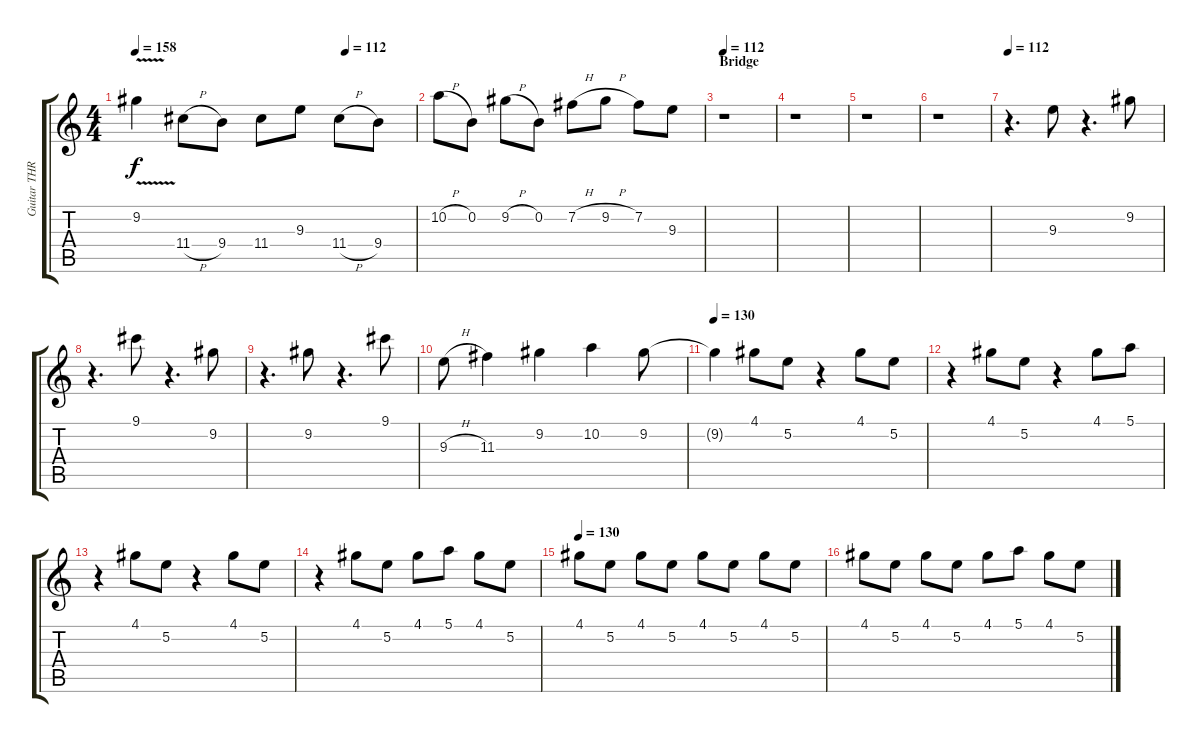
\track ("Guitar THREE" "Guitar THR") {instrument distortionguitar}
\staff {score tabs}
\tuning (E4 B3 G3 D3 A2 E2) {hide}
\ts (4 4)
\tempo 158
\tempo (112 0.75)
\clef g2
\ks c
9.2{v}.4{dy f} 11.4{h}.8 9.4.8 11.4.8 9.3.8 11.4{h}.8 9.4.8 |
10.2{h}.8 0.2.8 9.2{h}.8 0.2.8 7.2{h}.8 9.2{h}.8 7.2.8 9.3.8 |
\section ("" "Bridge")
\tempo 112
r.1 |
r.1 |
r.1 |
r.1 |
\tempo 112
r.4{d balance 8 instrument electricguitarclean} 9.3.8 r.4{d} 9.2.8 |
r.4{d} 9.1.8 r.4{d} 9.2.8 |
r.4{d} 9.2.8 r.4{d} 9.1.8 |
9.3{h}.8 11.3.4 9.2.4 10.2.4 9.2.8 |
\tempo 130
9.2{t}.4{volume 12 balance 8 instrument electricguitarclean} 4.1.8 5.2.8 r.4 4.1.8 5.2.8 |
r.4 4.1.8 5.2.8 r.4 4.1.8 5.1.8 |
r.4 4.1.8 5.2.8 r.4 4.1.8 5.2.8 |
r.4 4.1.8 5.2.8 4.1.8 5.1.8 4.1.8 5.2.8 |
\tempo 130
4.1.8{volume 12 balance 8 instrument electricguitarclean} 5.2.8 4.1.8 5.2.8 4.1.8 5.2.8 4.1.8 5.2.8 |
4.1.8 5.2.8 4.1.8 5.2.8 4.1.8 5.1.8 4.1.8 5.2.8
